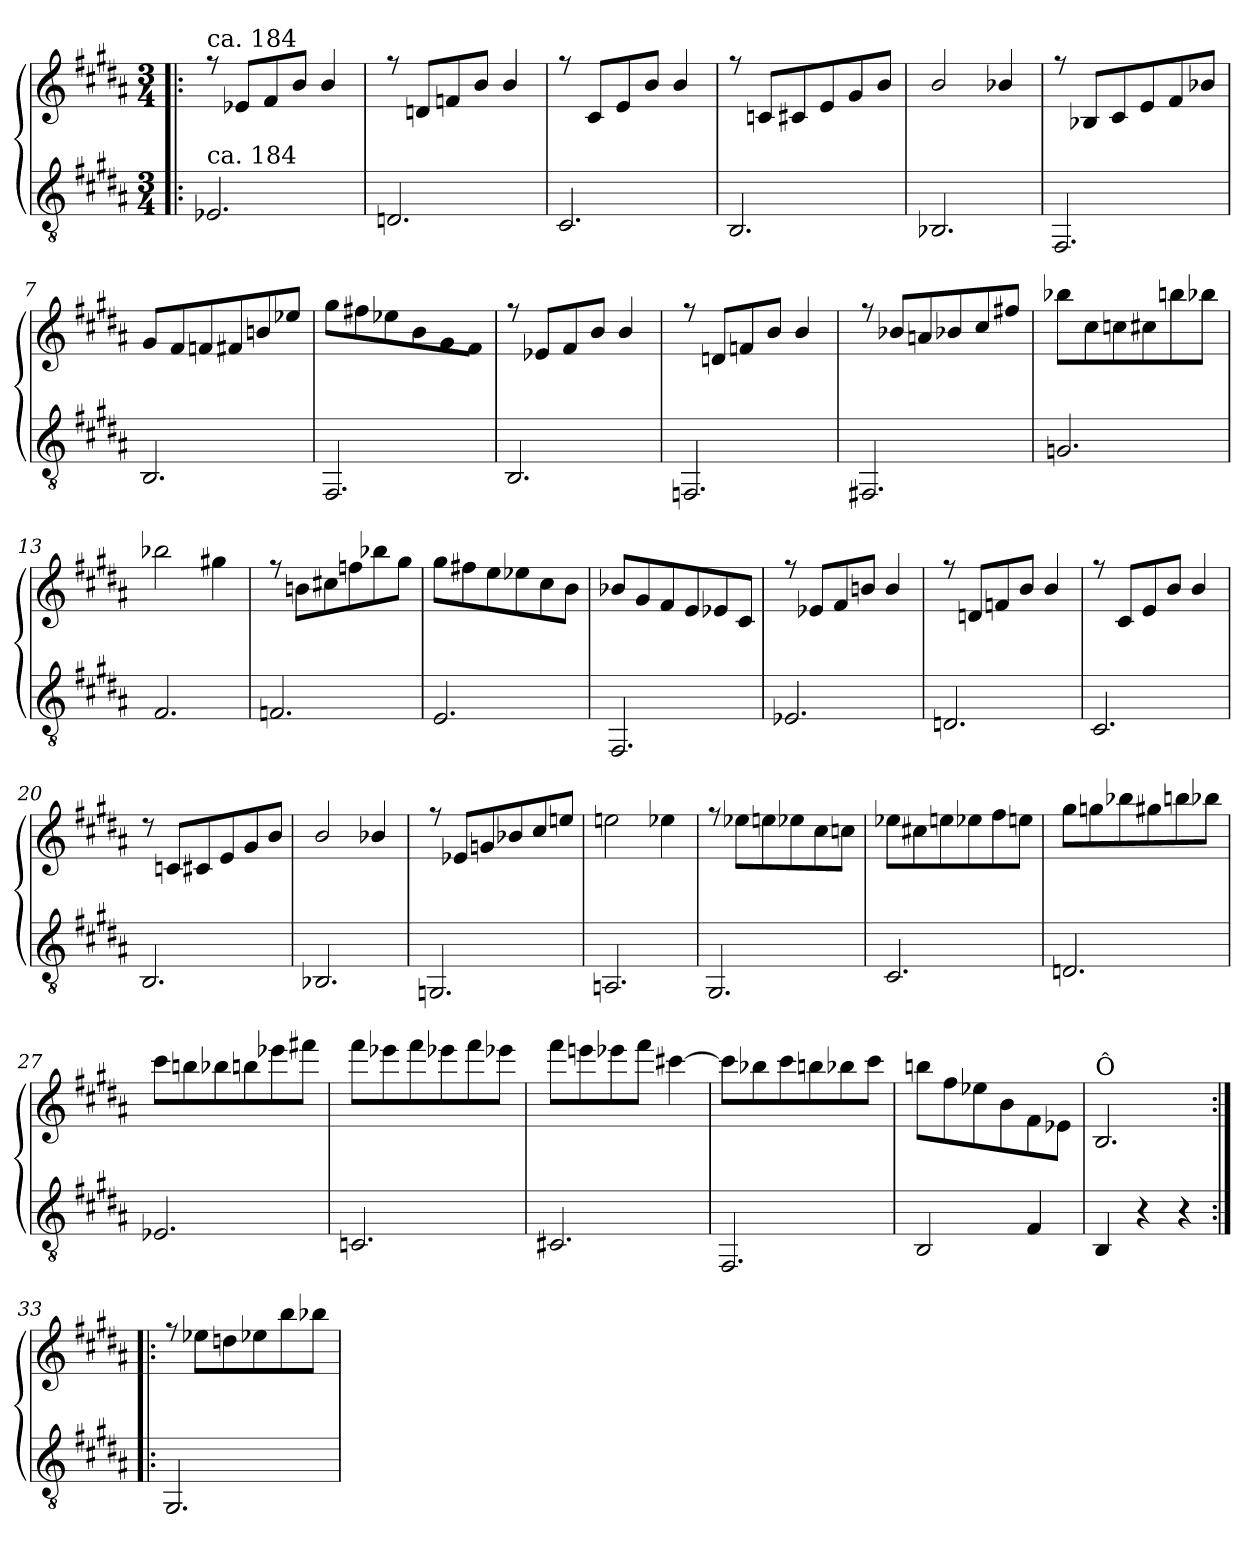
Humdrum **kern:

**kern	**kern
*part2	*part1
*staff2	*staff1
*clefGv2	*clefG2
*k[f#c#g#d#a#]	*k[f#c#g#d#a#]
*B:	*B:
*M3/4	*M3/4
=1!|:	=1!|:
*	*^
!	!LO:TX:a:t=ca. 184	!
!LO:TX:a:t=ca. 184	!	!
2.E-X/	8ree	2.ryy
.	8e-X/L	.
.	8f#/	.
.	8b/J	.
.	4b/	.
=2	=2	=2
2.Dn/	8ree	2.ryy
.	8dn/L	.
.	8fn/	.
.	8b/J	.
.	4b/	.
=3	=3	=3
2.C#/	8ree	2.ryy
.	8c#/L	.
.	8e/	.
.	8b/J	.
.	4b/	.
=4	=4	=4
2.BB/	8ree	2.ryy
.	8cn/L	.
.	8c#X/	.
.	8e/	.
.	8g#/	.
.	8b/J	.
!!LO:LB:g=z	!!
=5	=5	=5
2.BB-X/	2b/	2.ryy
.	4b-X/	.
=6	=6	=6
2.FF#/	8ree	2.ryy
.	8B-X/L	.
.	8c#/	.
.	8e/	.
.	8f#/	.
.	8b-X/J	.
=7	=7	=7
2.BB/	8g#/L	2.ryy
.	8f#/	.
.	8fn/	.
.	8f#X/	.
.	8bn/	.
.	8ee-X/J	.
=8	=8	=8
2.FF#/	8gg#\L	2.ryy
.	8ff#X\	.
.	8ee-X\	.
.	8b\	.
.	8g#\	.
.	8f#\J	.
=9	=9	=9
2.BB/	8ree	2.ryy
.	8e-X/L	.
.	8f#/	.
.	8b/J	.
.	4b/	.
!!LO:LB:g=z	!!
=10	=10	=10
2.FFn/	8ree	2.ryy
.	8dn/L	.
.	8fn/	.
.	8b/J	.
.	4b/	.
=11	=11	=11
2.FF#X/	8ree	2.ryy
.	8b-X/L	.
.	8an/	.
.	8b-X/	.
.	8cc#/	.
.	8ff#X/J	.
=12	=12	=12
2.Gn/	8bb-X\L	2.ryy
.	8cc#\	.
.	8ccn\	.
.	8cc#X\	.
.	8bbn\	.
.	8bb-X\J	.
=13	=13	=13
2.F#/	2bb-X\	2.ryy
.	4gg#X\	.
=14	=14	=14
2.Fn/	8ree	2.ryy
.	8bn\L	.
.	8cc#X\	.
.	8ffn\	.
.	8bb-X\	.
.	8gg#\J	.
!!LO:LB:g=z	!!
=15	=15	=15
2.E/	8gg#\L	2.ryy
.	8ff#X\	.
.	8ee\	.
.	8ee-X\	.
.	8cc#\	.
.	8b\J	.
=16	=16	=16
2.FF#/	8b-X/L	2.ryy
.	8g#/	.
.	8f#/	.
.	8e/	.
.	8e-X/	.
.	8c#/J	.
=17	=17	=17
2.E-X/	8ree	2.ryy
.	8e-X/L	.
.	8f#/	.
.	8bn/J	.
.	4b/	.
=18	=18	=18
2.Dn/	8ree	2.ryy
.	8dn/L	.
.	8fn/	.
.	8b/J	.
.	4b/	.
!!LO:LB:g=z	!!
=19	=19	=19
2.C#/	8ree	2.ryy
.	8c#/L	.
.	8e/	.
.	8b/J	.
.	4b/	.
=20	=20	=20
2.BB/	8r	2.ryy
.	8cn/L	.
.	8c#X/	.
.	8e/	.
.	8g#/	.
.	8b/J	.
=21	=21	=21
2.BB-X/	2b/	2.ryy
.	4b-X/	.
=22	=22	=22
2.GGn/	8ree	2.ryy
.	8e-X/L	.
.	8gn/	.
.	8b-X/	.
.	8cc#/	.
.	8een/J	.
=23	=23	=23
2.AAn/	2een\	2.ryy
.	4ee-X\	.
!!LO:LB:g=z	!!
=24	=24	=24
2.GG#/	8ree	2.ryy
.	8ee-X\L	.
.	8een\	.
.	8ee-X\	.
.	8cc#\	.
.	8ccn\J	.
=25	=25	=25
2.C#/	8ee-X\L	2.ryy
.	8cc#X\	.
.	8een\	.
.	8ee-X\	.
.	8ff#\	.
.	8een\J	.
=26	=26	=26
2.Dn/	8gg#\L	2.ryy
.	8ggn\	.
.	8bb-X\	.
.	8gg#X\	.
.	8bbn\	.
.	8bb-X\J	.
=27	=27	=27
2.E-X/	8ccc#\L	2.ryy
.	8bbn\	.
.	8bb-X\	.
.	8bbn\	.
.	8eee-X\	.
.	8fff#X\J	.
!!LO:LB:g=z	!!
=28	=28	=28
2.Cn/	8fff#\L	2.ryy
.	8eee-X\	.
.	8fff#\	.
.	8eee-X\	.
.	8fff#\	.
.	8eee-X\J	.
=29	=29	=29
2.C#X/	8fff#\L	2.ryy
.	8eeen\	.
.	8eee-X\	.
.	8fff#\J	.
.	[<4ccc#X\	.
=30	=30	=30
2.FF#/	8ccc#\L]	2.ryy
.	8bb-X\	.
.	8ccc#\	.
.	8bbn\	.
.	8bb-X\	.
.	8ccc#\J	.
=31	=31	=31
2BB/	8bbn\L	2.ryy
.	8ff#\	.
.	8ee-X\	.
.	8b\	.
4F#/	8f#\	.
.	8e-X\J	.
=32	=32	=32
!	!LO:TX:a:t=Ô	!
4BB/	2.B/	2.ryy
4r	.	.
4r	.	.
!!LO:LB:g=z	!!
=33:|!|:	=33:|!|:	=33:|!|:
2.GG#/	8ree	2.ryy
.	8ee-X\L	.
.	8ddn\	.
.	8ee-X\	.
.	8bb\	.
.	8bb-X\J	.
*	*v	*v
=	=
*-	*-
